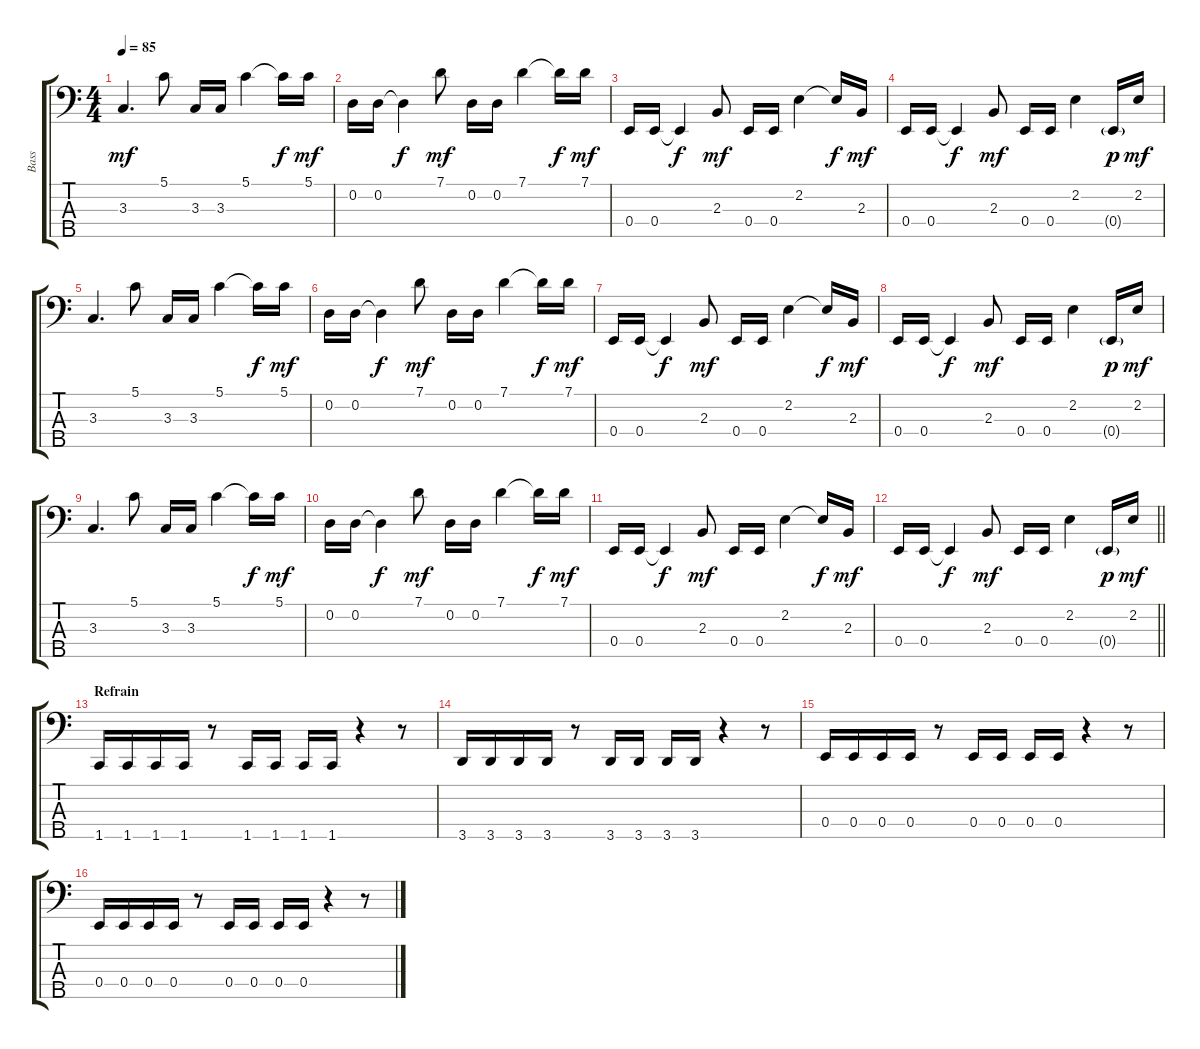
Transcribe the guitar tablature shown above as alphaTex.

\track ("Bass" "Bass") {instrument electricbassfinger}
\staff {score tabs}
\tuning (G2 D2 A1 E1 B0) {hide}
\ts (4 4)
\tempo 85
\clef f4
\ks c
3.3.4{d dy mf} 5.1.8 3.3.16 3.3.16 5.1.4 5.1{t}.16{dy f} 5.1.16{dy mf} |
0.2.16 0.2.16 0.2{t}.4{dy f} 7.1.8{dy mf} 0.2.16 0.2.16 7.1.4 7.1{t}.16{dy f} 7.1.16{dy mf} |
0.4.16 0.4.16 0.4{t}.4{dy f} 2.3.8{dy mf} 0.4.16 0.4.16 2.2.4 2.2{t}.16{dy f} 2.3.16{dy mf} |
0.4.16 0.4.16 0.4{t}.4{dy f} 2.3.8{dy mf} 0.4.16 0.4.16 2.2.4 0.4{g}.16{dy p} 2.2.16{dy mf} |
3.3.4{d} 5.1.8 3.3.16 3.3.16 5.1.4 5.1{t}.16{dy f} 5.1.16{dy mf} |
0.2.16 0.2.16 0.2{t}.4{dy f} 7.1.8{dy mf} 0.2.16 0.2.16 7.1.4 7.1{t}.16{dy f} 7.1.16{dy mf} |
0.4.16 0.4.16 0.4{t}.4{dy f} 2.3.8{dy mf} 0.4.16 0.4.16 2.2.4 2.2{t}.16{dy f} 2.3.16{dy mf} |
0.4.16 0.4.16 0.4{t}.4{dy f} 2.3.8{dy mf} 0.4.16 0.4.16 2.2.4 0.4{g}.16{dy p} 2.2.16{dy mf} |
3.3.4{d} 5.1.8 3.3.16 3.3.16 5.1.4 5.1{t}.16{dy f} 5.1.16{dy mf} |
0.2.16 0.2.16 0.2{t}.4{dy f} 7.1.8{dy mf} 0.2.16 0.2.16 7.1.4 7.1{t}.16{dy f} 7.1.16{dy mf} |
0.4.16 0.4.16 0.4{t}.4{dy f} 2.3.8{dy mf} 0.4.16 0.4.16 2.2.4 2.2{t}.16{dy f} 2.3.16{dy mf} |
\barLineRight lightlight
0.4.16 0.4.16 0.4{t}.4{dy f} 2.3.8{dy mf} 0.4.16 0.4.16 2.2.4 0.4{g}.16{dy p} 2.2.16{dy mf} |
\section ("" "Refrain")
1.5.16 1.5.16 1.5.16 1.5.16 r.8 1.5.16 1.5.16 1.5.16 1.5.16 r.4 r.8 |
3.5.16 3.5.16 3.5.16 3.5.16 r.8 3.5.16 3.5.16 3.5.16 3.5.16 r.4 r.8 |
0.4.16 0.4.16 0.4.16 0.4.16 r.8 0.4.16 0.4.16 0.4.16 0.4.16 r.4 r.8 |
0.4.16 0.4.16 0.4.16 0.4.16 r.8 0.4.16 0.4.16 0.4.16 0.4.16 r.4 r.8
